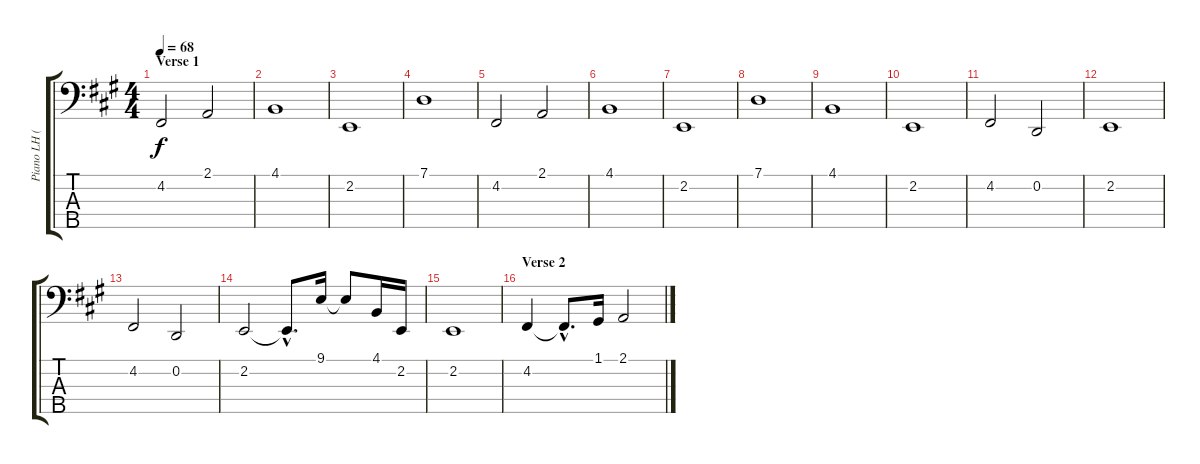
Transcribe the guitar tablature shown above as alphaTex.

\track ("Piano LH (Chris Martin)" "Piano LH (") {instrument acousticgrandpiano}
\staff {score tabs}
\tuning (G2 D2 A1 E1 B0) {hide}
\ts (4 4)
\section ("" "Verse 1")
\tempo 68
\clef f4
\ks a
4.2.2{dy f instrument acousticgrandpiano} 2.1.2 |
4.1.1 |
2.2.1 |
7.1.1 |
4.2.2 2.1.2 |
4.1.1 |
2.2.1 |
7.1.1 |
4.1.1 |
2.2.1 |
4.2.2 0.2.2 |
2.2.1 |
4.2.2 0.2.2 |
2.2.2 2.2{hac t}.8{d} 9.1.16 9.1{t}.8 4.1.16 2.2.16 |
2.2.1 |
\section ("" "Verse 2")
4.2.4 4.2{hac t}.8{d} 1.1.16 2.1.2
